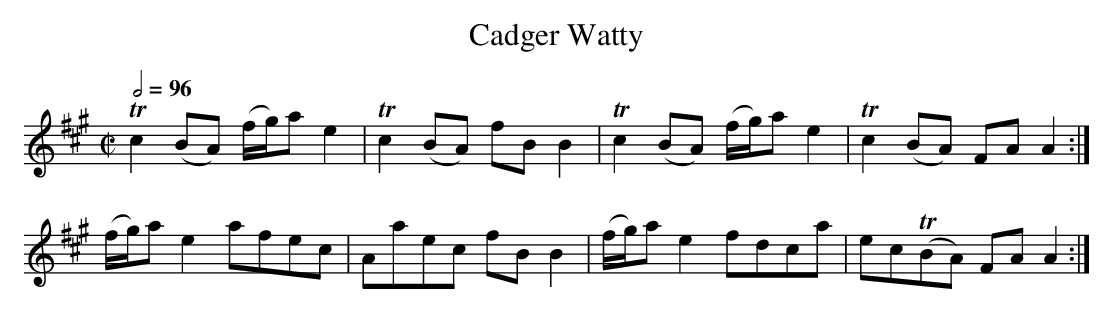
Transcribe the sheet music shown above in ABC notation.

X:1
T:Cadger Watty
M:C|
L:1/8
Q:1/2=96
K:A
Tc2    (BA) (f/g/)a e2|Tc2(BA) fBB2|Tc2    (BA) (f/g/)ae2|Tc2 (BA) FAA2:|
(f/g/)a e2   afec     | Aaec   fBB2|(f/g/)a e2   fdca    | ec(TBA) FAA2:|
